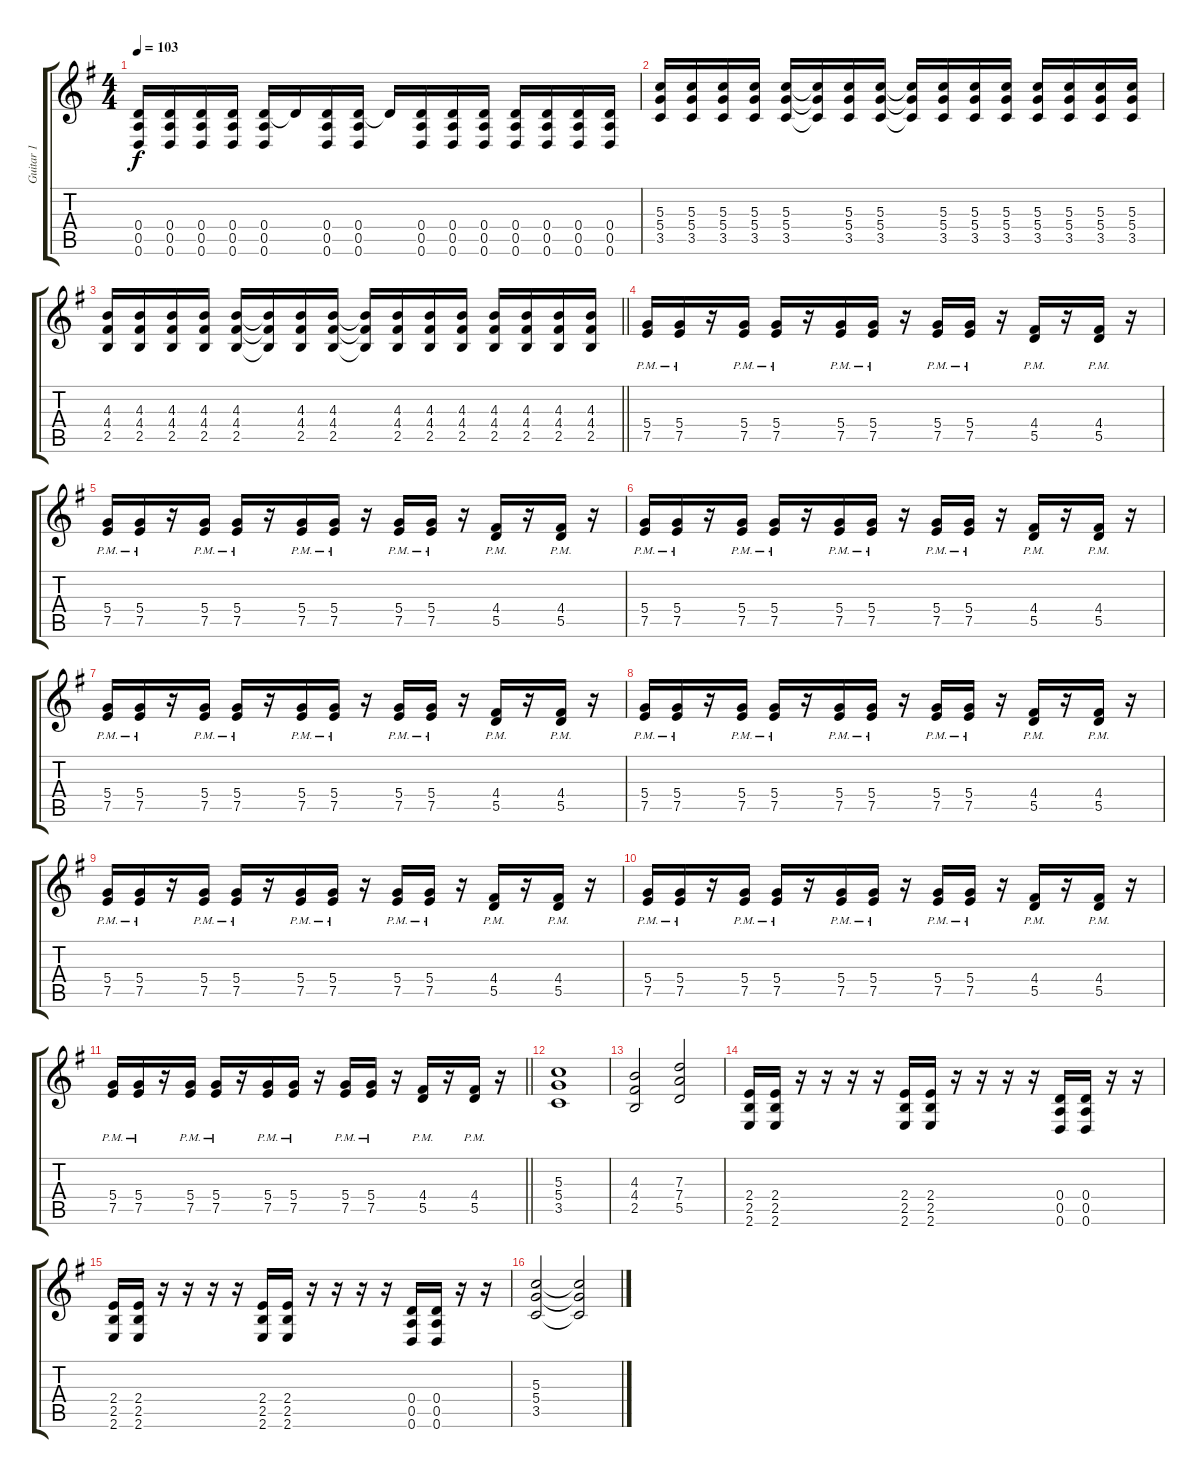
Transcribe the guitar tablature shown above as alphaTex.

\track ("Guitar 1" "Guitar 1") {instrument distortionguitar}
\staff {score tabs}
\tuning (E4 B3 G3 D3 A2 D2) {hide}
\ts (4 4)
\tempo 103
\clef g2
\ks eminor
(0.4 0.5 0.6).16{dy f} (0.4 0.5 0.6).16 (0.4 0.5 0.6).16 (0.4 0.5 0.6).16 (0.4 0.5 0.6).16 0.4{t}.16 (0.4 0.5 0.6).16 (0.4 0.5 0.6).16 0.4{t}.16 (0.4 0.5 0.6).16 (0.4 0.5 0.6).16 (0.4 0.5 0.6).16 (0.4 0.5 0.6).16 (0.4 0.5 0.6).16 (0.4 0.5 0.6).16 (0.4 0.5 0.6).16 |
(5.3 5.4 3.5).16 (5.3 5.4 3.5).16 (5.3 5.4 3.5).16 (5.3 5.4 3.5).16 (5.3 5.4 3.5).16 (5.3{t} 5.4{t} 3.5{t}).16 (5.3 5.4 3.5).16 (5.3 5.4 3.5).16 (5.3{t} 5.4{t} 3.5{t}).16 (5.3 5.4 3.5).16 (5.3 5.4 3.5).16 (5.3 5.4 3.5).16 (5.3 5.4 3.5).16 (5.3 5.4 3.5).16 (5.3 5.4 3.5).16 (5.3 5.4 3.5).16 |
\barLineRight lightlight
(4.3 4.4 2.5).16 (4.3 4.4 2.5).16 (4.3 4.4 2.5).16 (4.3 4.4 2.5).16 (4.3 4.4 2.5).16 (4.3{t} 4.4{t} 2.5{t}).16 (4.3 4.4 2.5).16 (4.3 4.4 2.5).16 (4.3{t} 4.4{t} 2.5{t}).16 (4.3 4.4 2.5).16 (4.3 4.4 2.5).16 (4.3 4.4 2.5).16 (4.3 4.4 2.5).16 (4.3 4.4 2.5).16 (4.3 4.4 2.5).16 (4.3 4.4 2.5).16 |
(5.4{pm} 7.5{pm}).16 (5.4{pm} 7.5{pm}).16 r.16 (5.4{pm} 7.5{pm}).16 (5.4{pm} 7.5{pm}).16 r.16 (5.4{pm} 7.5{pm}).16 (5.4{pm} 7.5{pm}).16 r.16 (5.4{pm} 7.5{pm}).16 (5.4{pm} 7.5{pm}).16 r.16 (4.4{pm} 5.5{pm}).16 r.16 (4.4{pm} 5.5{pm}).16 r.16 |
(5.4{pm} 7.5{pm}).16 (5.4{pm} 7.5{pm}).16 r.16 (5.4{pm} 7.5{pm}).16 (5.4{pm} 7.5{pm}).16 r.16 (5.4{pm} 7.5{pm}).16 (5.4{pm} 7.5{pm}).16 r.16 (5.4{pm} 7.5{pm}).16 (5.4{pm} 7.5{pm}).16 r.16 (4.4{pm} 5.5{pm}).16 r.16 (4.4{pm} 5.5{pm}).16 r.16 |
(5.4{pm} 7.5{pm}).16 (5.4{pm} 7.5{pm}).16 r.16 (5.4{pm} 7.5{pm}).16 (5.4{pm} 7.5{pm}).16 r.16 (5.4{pm} 7.5{pm}).16 (5.4{pm} 7.5{pm}).16 r.16 (5.4{pm} 7.5{pm}).16 (5.4{pm} 7.5{pm}).16 r.16 (4.4{pm} 5.5{pm}).16 r.16 (4.4{pm} 5.5{pm}).16 r.16 |
(5.4{pm} 7.5{pm}).16 (5.4{pm} 7.5{pm}).16 r.16 (5.4{pm} 7.5{pm}).16 (5.4{pm} 7.5{pm}).16 r.16 (5.4{pm} 7.5{pm}).16 (5.4{pm} 7.5{pm}).16 r.16 (5.4{pm} 7.5{pm}).16 (5.4{pm} 7.5{pm}).16 r.16 (4.4{pm} 5.5{pm}).16 r.16 (4.4{pm} 5.5{pm}).16 r.16 |
(5.4{pm} 7.5{pm}).16 (5.4{pm} 7.5{pm}).16 r.16 (5.4{pm} 7.5{pm}).16 (5.4{pm} 7.5{pm}).16 r.16 (5.4{pm} 7.5{pm}).16 (5.4{pm} 7.5{pm}).16 r.16 (5.4{pm} 7.5{pm}).16 (5.4{pm} 7.5{pm}).16 r.16 (4.4{pm} 5.5{pm}).16 r.16 (4.4{pm} 5.5{pm}).16 r.16 |
(5.4{pm} 7.5{pm}).16 (5.4{pm} 7.5{pm}).16 r.16 (5.4{pm} 7.5{pm}).16 (5.4{pm} 7.5{pm}).16 r.16 (5.4{pm} 7.5{pm}).16 (5.4{pm} 7.5{pm}).16 r.16 (5.4{pm} 7.5{pm}).16 (5.4{pm} 7.5{pm}).16 r.16 (4.4{pm} 5.5{pm}).16 r.16 (4.4{pm} 5.5{pm}).16 r.16 |
(5.4{pm} 7.5{pm}).16 (5.4{pm} 7.5{pm}).16 r.16 (5.4{pm} 7.5{pm}).16 (5.4{pm} 7.5{pm}).16 r.16 (5.4{pm} 7.5{pm}).16 (5.4{pm} 7.5{pm}).16 r.16 (5.4{pm} 7.5{pm}).16 (5.4{pm} 7.5{pm}).16 r.16 (4.4{pm} 5.5{pm}).16 r.16 (4.4{pm} 5.5{pm}).16 r.16 |
\barLineRight lightlight
(5.4{pm} 7.5{pm}).16 (5.4{pm} 7.5{pm}).16 r.16 (5.4{pm} 7.5{pm}).16 (5.4{pm} 7.5{pm}).16 r.16 (5.4{pm} 7.5{pm}).16 (5.4{pm} 7.5{pm}).16 r.16 (5.4{pm} 7.5{pm}).16 (5.4{pm} 7.5{pm}).16 r.16 (4.4{pm} 5.5{pm}).16 r.16 (4.4{pm} 5.5{pm}).16 r.16 |
(5.3 5.4 3.5).1 |
(4.3 4.4 2.5).2 (7.3 7.4 5.5).2 |
(2.4 2.5 2.6).16 (2.4 2.5 2.6).16 r.16 r.16 r.16 r.16 (2.4 2.5 2.6).16 (2.4 2.5 2.6).16 r.16 r.16 r.16 r.16 (0.4 0.5 0.6).16 (0.4 0.5 0.6).16 r.16 r.16 |
(2.4 2.5 2.6).16 (2.4 2.5 2.6).16 r.16 r.16 r.16 r.16 (2.4 2.5 2.6).16 (2.4 2.5 2.6).16 r.16 r.16 r.16 r.16 (0.4 0.5 0.6).16 (0.4 0.5 0.6).16 r.16 r.16 |
(5.3 5.4 3.5).2 (5.3{t} 5.4{t} 3.5{t}).2
